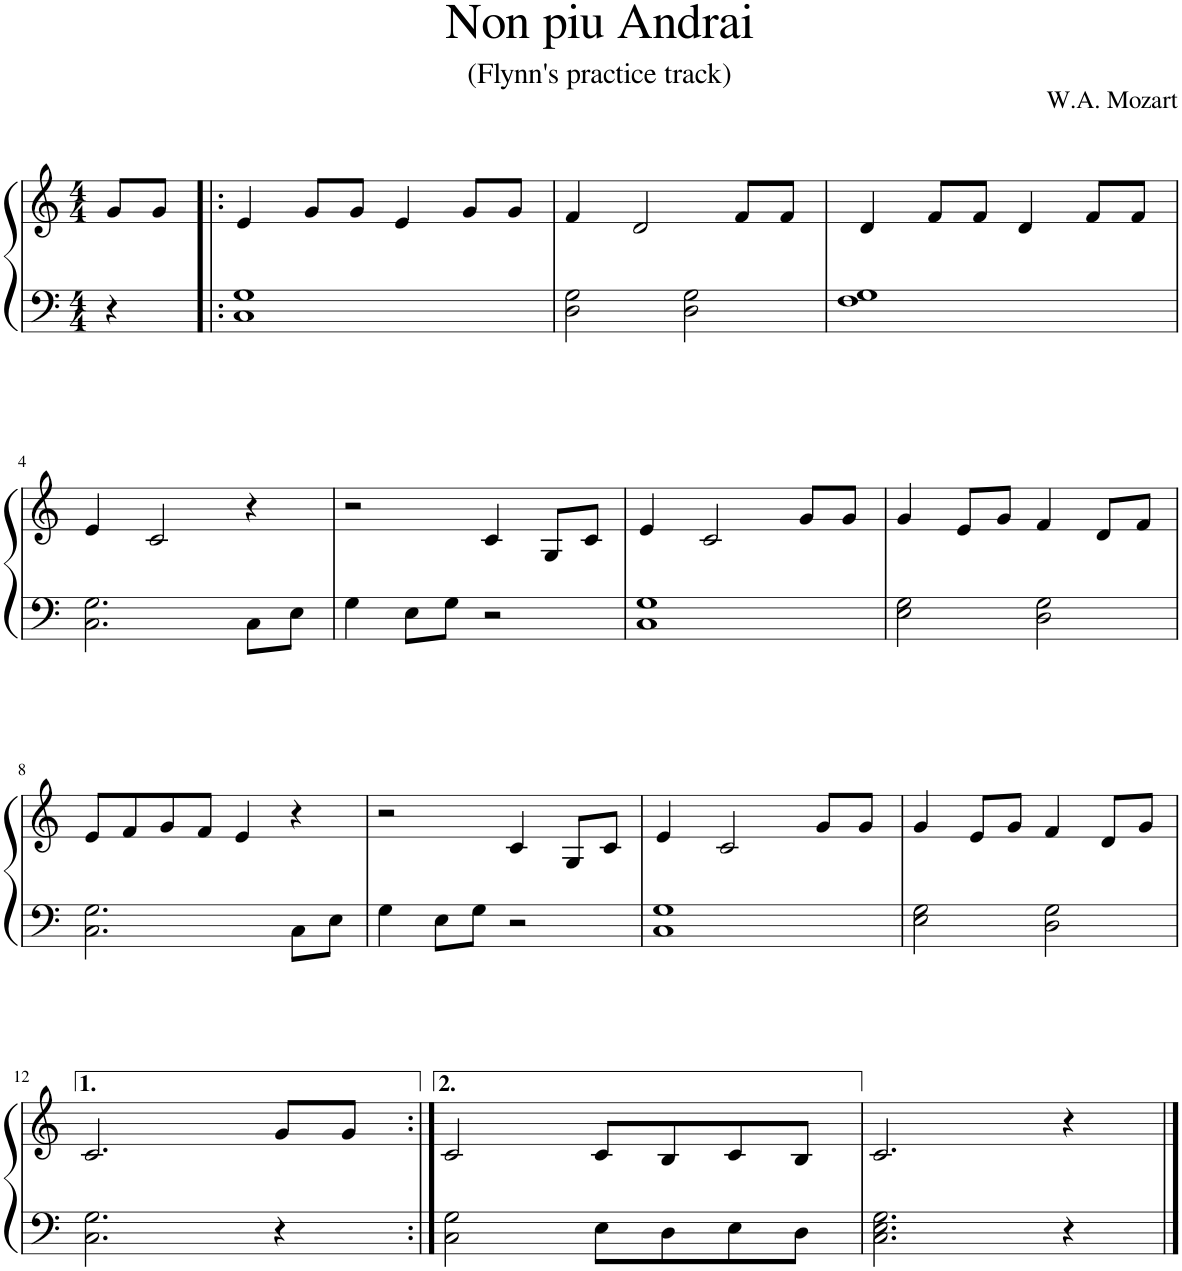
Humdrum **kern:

**kern	**kern
*part1	*part1
*staff2	*staff1
*I"Piano	*
*I'Pno.	*
*clefF4	*clefG2
*k[]	*k[]
*M4/4	*M4/4
=	=
4r	8g/L
.	8g/J
=1!|:	=1!|:
1C 1G	4e/
.	8g/L
.	8g/J
.	4e/
.	8g/L
.	8g/J
=2	=2
2D\ 2G\	4f/
.	2d/
2D\ 2G\	.
.	8f/L
.	8f/J
=3	=3
1F 1G	4d/
.	8f/L
.	8f/J
.	4d/
.	8f/L
.	8f/J
!!LO:LB:g=z
=4	=4
2.C\ 2.G\	4e/
.	2c/
8C\L	4r
8E\J	.
=5	=5
4G\	2r
8E\L	.
8G\J	.
2r	4c/
.	8G/L
.	8c/J
=6	=6
1C 1G	4e/
.	2c/
.	8g/L
.	8g/J
=7	=7
2E\ 2G\	4g/
.	8e/L
.	8g/J
2D\ 2G\	4f/
.	8d/L
.	8f/J
!!LO:LB:g=z
=8	=8
2.C\ 2.G\	8e/L
.	8f/
.	8g/
.	8f/J
.	4e/
8C\L	4r
8E\J	.
=9	=9
4G\	2r
8E\L	.
8G\J	.
2r	4c/
.	8G/L
.	8c/J
=10	=10
1C 1G	4e/
.	2c/
.	8g/L
.	8g/J
=11	=11
2E\ 2G\	4g/
.	8e/L
.	8g/J
2D\ 2G\	4f/
.	8d/L
.	8g/J
!!LO:LB:g=z
=12	=12
2.C\ 2.G\	2.c/
4r	8g/L
.	8g/J
=13:|!	=13:|!
2C\ 2G\	2c/
8E\L	8c/L
8D\	8B/
8E\	8c/
8D\J	8B/J
=14	=14
2.C\ 2.E\ 2.G\	2.c/
4r	4r
==	==
*-	*-
